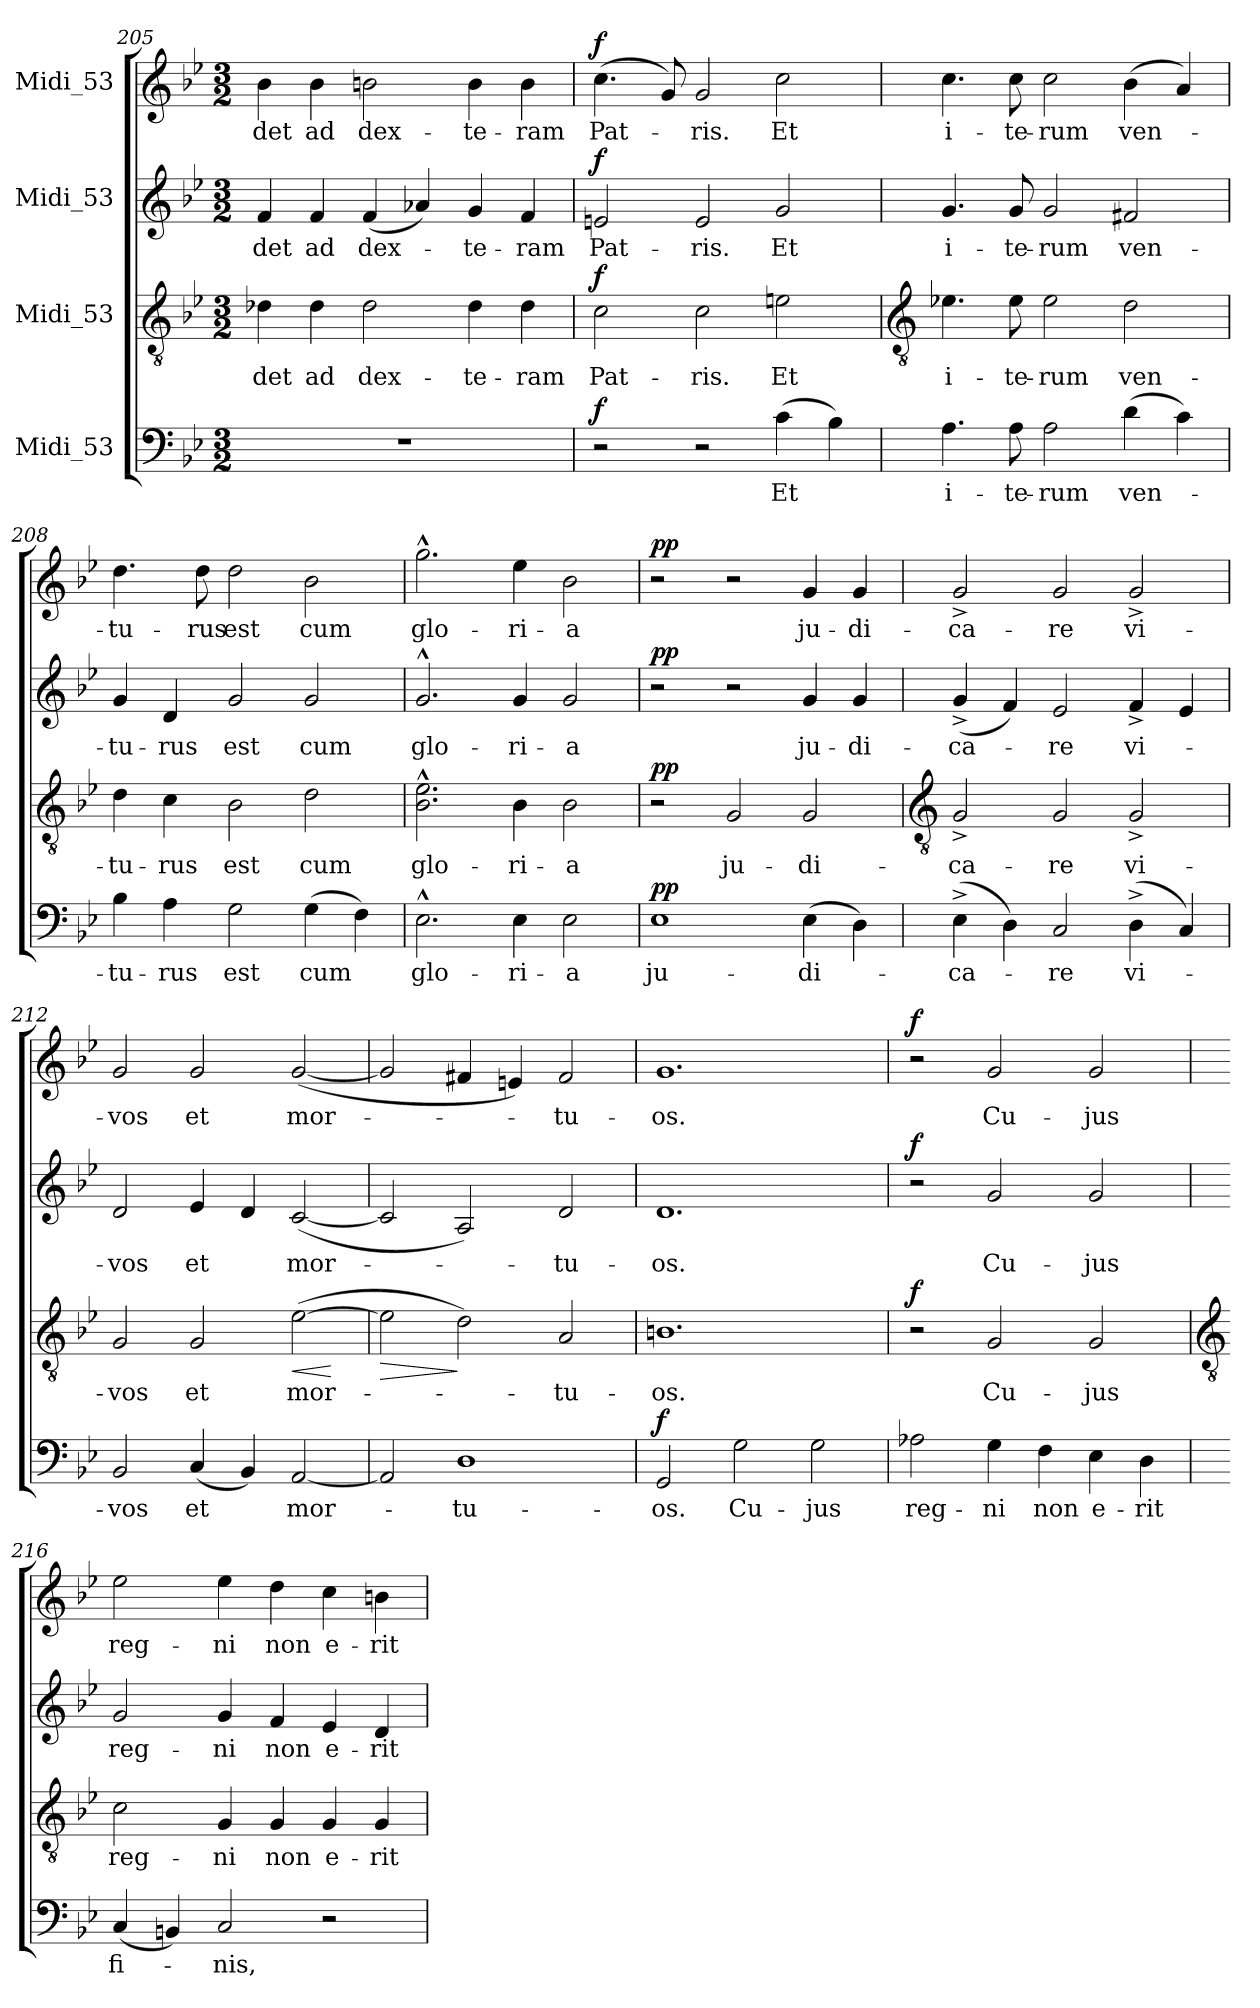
**kern	**text	**dynam	**kern	**text	**dynam	**kern	**text	**dynam	**kern	**text	**dynam
*part4	*part4	*part4	*part3	*part3	*part3	*part2	*part2	*part2	*part1	*part1	*part1
*staff4	*staff4	*staff4	*staff3	*staff3	*staff3	*staff2	*staff2	*staff2	*staff1	*staff1	*staff1
*I"Midi_53	*	*	*I"Midi_53	*	*	*I"Midi_53	*	*	*I"Midi_53	*	*
*clefF4	*	*	*clefGv2	*	*	*clefG2	*	*	*clefG2	*	*
*k[b-e-]	*	*	*k[b-e-]	*	*	*k[b-e-]	*	*	*k[b-e-]	*	*
*B-:	*	*	*B-:	*	*	*B-:	*	*	*B-:	*	*
*M3/2	*	*	*M3/2	*	*	*M3/2	*	*	*M3/2	*	*
=205	=205	=205	=205	=205	=205	=205	=205	=205	=205	=205	=205
!LO:N:vis=1	!	!	!	!LO:LY:b	!	!	!LO:LY:b	!	!	!LO:LY:b	!
1.r	.	.	4d-X\	-det	.	4f/	-det	.	4b-\	-det	.
!	!	!	!	!LO:LY:b	!	!	!LO:LY:b	!	!	!LO:LY:b	!
.	.	.	4d-\	ad	.	4f/	ad	.	4b-\	ad	.
!	!	!	!	!LO:LY:b	!	!	!LO:LY:b	!	!	!LO:LY:b	!
.	.	.	2d-\	dex-	.	(<4f/	dex-	.	2bn\	dex-	.
.	.	.	.	.	.	4a-X/)	.	.	.	.	.
!	!	!	!	!LO:LY:b	!	!	!LO:LY:b	!	!	!LO:LY:b	!
.	.	.	4d-\	-te-	.	4g/	-te-	.	4b\	-te-	.
!	!	!	!	!LO:LY:b	!	!	!LO:LY:b	!	!	!LO:LY:b	!
.	.	.	4d-\	-ram	.	4f/	-ram	.	4b\	-ram	.
=206	=206	=206	=206	=206	=206	=206	=206	=206	=206	=206	=206
!	!	!LO:DY:a	!	!LO:LY:b	!LO:DY:a	!	!LO:LY:b	!LO:DY:a	!	!LO:LY:b	!LO:DY:a
2r	.	f	2c\	Pat-	f	2en/	Pat-	f	(<4.cc\	Pat-	f
.	.	.	.	.	.	.	.	.	8g/)	.	.
!	!	!	!	!LO:LY:b	!	!	!LO:LY:b	!	!	!LO:LY:b	!
2r	.	.	2c\	-ris.	.	2e/	-ris.	.	2g/	-ris.	.
!	!LO:LY:b	!	!	!LO:LY:b	!	!	!LO:LY:b	!	!	!LO:LY:b	!
(>4c\	Et	.	2en\	Et	.	2g/	Et	.	2cc\	Et	.
4B-\)	.	.	.	.	.	.	.	.	.	.	.
!!LO:LB:g=z
=207	=207	=207	=207	=207	=207	=207	=207	=207	=207	=207	=207
*	*	*	*clefGv2	*	*	*	*	*	*	*	*
!	!LO:LY:b	!	!	!LO:LY:b	!	!	!LO:LY:b	!	!	!LO:LY:b	!
4.A\	i-	.	4.e-X\	i-	.	4.g/	i-	.	4.cc\	i-	.
!	!LO:LY:b	!	!	!LO:LY:b	!	!	!LO:LY:b	!	!	!LO:LY:b	!
8A\	-te-	.	8e-\	-te-	.	8g/	-te-	.	8cc\	-te-	.
!	!LO:LY:b	!	!	!LO:LY:b	!	!	!LO:LY:b	!	!	!LO:LY:b	!
2A\	-rum	.	2e-\	-rum	.	2g/	-rum	.	2cc\	-rum	.
!	!LO:LY:b	!	!	!LO:LY:b	!	!	!LO:LY:b	!	!	!LO:LY:b	!
(>4d\	ven-	.	2d\	ven-	.	2f#X/	ven-	.	(<4b-\	ven-	.
4c\)	.	.	.	.	.	.	.	.	4a/)	.	.
=208	=208	=208	=208	=208	=208	=208	=208	=208	=208	=208	=208
!	!LO:LY:b	!	!	!LO:LY:b	!	!	!LO:LY:b	!	!	!LO:LY:b	!
4B-\	-tu-	.	4d\	-tu-	.	4g/	-tu-	.	4.dd\	-tu-	.
!	!LO:LY:b	!	!	!LO:LY:b	!	!	!LO:LY:b	!	!	!	!
4A\	-rus	.	4c\	-rus	.	4d/	-rus	.	.	.	.
!	!	!	!	!	!	!	!	!	!	!LO:LY:b	!
.	.	.	.	.	.	.	.	.	8dd\	-rus	.
!	!LO:LY:b	!	!	!LO:LY:b	!	!	!LO:LY:b	!	!	!LO:LY:b	!
2G\	est	.	2B-\	est	.	2g/	est	.	2dd\	est	.
!	!LO:LY:b	!	!	!LO:LY:b	!	!	!LO:LY:b	!	!	!LO:LY:b	!
(>4G\	cum	.	2d\	cum	.	2g/	cum	.	2b-\	cum	.
4F\)	.	.	.	.	.	.	.	.	.	.	.
=209	=209	=209	=209	=209	=209	=209	=209	=209	=209	=209	=209
!	!LO:LY:b	!	!	!LO:LY:b	!	!	!LO:LY:b	!	!	!LO:LY:b	!
2.E-^^\	glo-	.	2.B-\^^ 2.e-\^^	glo-	.	2.g^^/	glo-	.	2.gg^^\	glo-	.
!	!LO:LY:b	!	!	!LO:LY:b	!	!	!LO:LY:b	!	!	!LO:LY:b	!
4E-\	-ri-	.	4B-\	-ri-	.	4g/	-ri-	.	4ee-\	-ri-	.
!	!LO:LY:b	!	!	!LO:LY:b	!	!	!LO:LY:b	!	!	!LO:LY:b	!
2E-\	-a	.	2B-\	-a	.	2g/	-a	.	2b-\	-a	.
=210	=210	=210	=210	=210	=210	=210	=210	=210	=210	=210	=210
!	!LO:LY:b	!LO:DY:a	!	!	!LO:DY:a	!	!	!LO:DY:a	!	!	!LO:DY:a
1E-	ju-	pp	2r	.	pp	2r	.	pp	2r	.	pp
!	!	!	!	!LO:LY:b	!	!	!	!	!	!	!
.	.	.	2G/	ju-	.	2r	.	.	2r	.	.
!	!LO:LY:b	!	!	!LO:LY:b	!	!	!LO:LY:b	!	!	!LO:LY:b	!
(>4E-\	-di-	.	2G/	-di-	.	4g/	ju-	.	4g/	ju-	.
!	!	!	!	!	!	!	!LO:LY:b	!	!	!LO:LY:b	!
4D\)	.	.	.	.	.	4g/	-di-	.	4g/	-di-	.
!!LO:LB:g=z
=211	=211	=211	=211	=211	=211	=211	=211	=211	=211	=211	=211
*	*	*	*clefGv2	*	*	*	*	*	*	*	*
!	!LO:LY:b	!	!	!LO:LY:b	!	!	!LO:LY:b	!	!	!LO:LY:b	!
(>4E-^\	-ca-	.	2G^/	-ca-	.	(<4g^/	-ca-	.	2g^/	-ca-	.
4D\)	.	.	.	.	.	4f/)	.	.	.	.	.
!	!LO:LY:b	!	!	!LO:LY:b	!	!	!LO:LY:b	!	!	!LO:LY:b	!
2C/	-re	.	2G/	-re	.	2e-/	-re	.	2g/	-re	.
!	!LO:LY:b	!	!	!LO:LY:b	!	!	!LO:LY:b	!	!	!LO:LY:b	!
(<4D^\	vi-	.	2G^/	vi-	.	4f^/	vi-	.	2g^/	vi-	.
4C/)	.	.	.	.	.	4e-/	.	.	.	.	.
=212	=212	=212	=212	=212	=212	=212	=212	=212	=212	=212	=212
!	!LO:LY:b	!	!	!LO:LY:b	!	!	!LO:LY:b	!	!	!LO:LY:b	!
2BB-/	-vos	.	2G/	-vos	.	2d/	-vos	.	2g/	-vos	.
!	!LO:LY:b	!	!	!LO:LY:b	!	!	!LO:LY:b	!	!	!LO:LY:b	!
(<4C/	et	.	2G/	et	.	4e-/	et	.	2g/	et	.
4BB-/)	.	.	.	.	.	4d/	.	.	.	.	.
!	!LO:LY:b	!	!	!LO:LY:b	!LO:HP:b	!	!LO:LY:b	!	!	!LO:LY:b	!
[2AA/	mor-	.	(>[2e-\	mor-	<	(<[2c/	mor-	.	(<[2g/	mor-	.
.	.	.	.	.	[	.	.	.	.	.	.
=213	=213	=213	=213	=213	=213	=213	=213	=213	=213	=213	=213
!	!	!	!	!	!LO:HP:b	!	!	!	!	!	!
2AA/]	.	.	2e-\]	.	>	2c/]	.	.	2g/]	.	.
!	!LO:LY:b	!	!	!	!	!	!	!	!	!	!
1D	-tu-	.	2d\)	.	]	2A/)	.	.	4f#X/	.	.
.	.	.	.	.	.	.	.	.	4en/)	.	.
!	!	!	!	!LO:LY:b	!	!	!LO:LY:b	!	!	!LO:LY:b	!
.	.	.	2A/	-tu-	.	2d/	-tu-	.	2f#/	-tu-	.
=214	=214	=214	=214	=214	=214	=214	=214	=214	=214	=214	=214
!	!LO:LY:b	!LO:DY:a	!	!LO:LY:b	!	!	!LO:LY:b	!	!	!LO:LY:b	!
2GG/	-os.	f	1.Bn	-os.	.	1.d	-os.	.	1.g	-os.	.
!	!LO:LY:b	!	!	!	!	!	!	!	!	!	!
2G\	Cu-	.	.	.	.	.	.	.	.	.	.
!	!LO:LY:b	!	!	!	!	!	!	!	!	!	!
2G\	-jus	.	.	.	.	.	.	.	.	.	.
=215	=215	=215	=215	=215	=215	=215	=215	=215	=215	=215	=215
!	!LO:LY:b	!	!	!	!LO:DY:a	!	!	!LO:DY:a	!	!	!LO:DY:a
2A-X\	reg-	.	2r	.	f	2r	.	f	2r	.	f
!	!LO:LY:b	!	!	!LO:LY:b	!	!	!LO:LY:b	!	!	!LO:LY:b	!
4G\	-ni	.	2G/	Cu-	.	2g/	Cu-	.	2g/	Cu-	.
!	!LO:LY:b	!	!	!	!	!	!	!	!	!	!
4F\	non	.	.	.	.	.	.	.	.	.	.
!	!LO:LY:b	!	!	!LO:LY:b	!	!	!LO:LY:b	!	!	!LO:LY:b	!
4E-\	e-	.	2G/	-jus	.	2g/	-jus	.	2g/	-jus	.
!	!LO:LY:b	!	!	!	!	!	!	!	!	!	!
4D\	-rit	.	.	.	.	.	.	.	.	.	.
!!LO:LB:g=z
=216	=216	=216	=216	=216	=216	=216	=216	=216	=216	=216	=216
*	*	*	*clefGv2	*	*	*	*	*	*	*	*
!	!LO:LY:b	!	!	!LO:LY:b	!	!	!LO:LY:b	!	!	!LO:LY:b	!
(<4C/	fi-	.	2c\	reg-	.	2g/	reg-	.	2ee-\	reg-	.
4BBn/)	.	.	.	.	.	.	.	.	.	.	.
!	!LO:LY:b	!	!	!LO:LY:b	!	!	!LO:LY:b	!	!	!LO:LY:b	!
2C/	-nis,	.	4G/	-ni	.	4g/	-ni	.	4ee-\	-ni	.
!	!	!	!	!LO:LY:b	!	!	!LO:LY:b	!	!	!LO:LY:b	!
.	.	.	4G/	non	.	4f/	non	.	4dd\	non	.
!	!	!	!	!LO:LY:b	!	!	!LO:LY:b	!	!	!LO:LY:b	!
2r	.	.	4G/	e-	.	4e-/	e-	.	4cc\	e-	.
!	!	!	!	!LO:LY:b	!	!	!LO:LY:b	!	!	!LO:LY:b	!
.	.	.	4G/	-rit	.	4d/	-rit	.	4bn\	-rit	.
=	=	=	=	=	=	=	=	=	=	=	=
*-	*-	*-	*-	*-	*-	*-	*-	*-	*-	*-	*-
